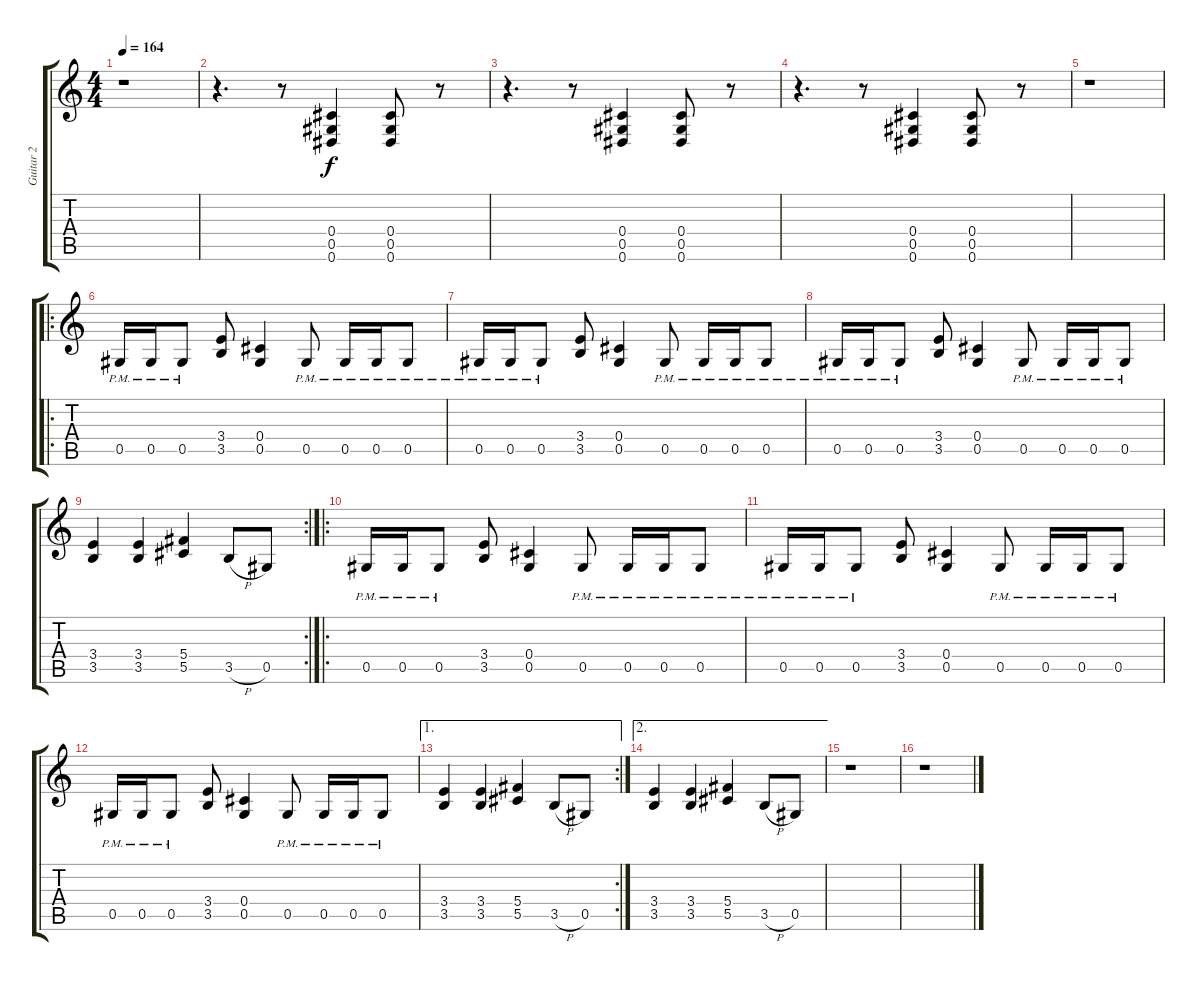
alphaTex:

\track ("Guitar 2" "Guitar 2") {instrument distortionguitar}
\staff {score tabs}
\tuning (Eb4 Bb3 Gb3 Db3 Ab2 Eb2) {hide}
\ts (4 4)
\tempo 164
\clef g2
\ks c
r.1{dy f} |
r.4{d} r.8 (0.4 0.5 0.6).4 (0.4 0.5 0.6).8 r.8 |
r.4{d} r.8 (0.4 0.5 0.6).4 (0.4 0.5 0.6).8 r.8 |
r.4{d} r.8 (0.4 0.5 0.6).4 (0.4 0.5 0.6).8 r.8 |
r.1 |
\ro
0.5{pm}.16 0.5{pm}.16 0.5{pm}.8 (3.4 3.5).8 (0.4 0.5).4 0.5{pm}.8 0.5{pm}.16 0.5{pm}.16 0.5{pm}.8 |
0.5{pm}.16 0.5{pm}.16 0.5{pm}.8 (3.4 3.5).8 (0.4 0.5).4 0.5{pm}.8 0.5{pm}.16 0.5{pm}.16 0.5{pm}.8 |
0.5{pm}.16 0.5{pm}.16 0.5{pm}.8 (3.4 3.5).8 (0.4 0.5).4 0.5{pm}.8 0.5{pm}.16 0.5{pm}.16 0.5{pm}.8 |
\rc 2
(3.4 3.5).4 (3.4 3.5).4 (5.4 5.5).4 3.5{h}.8 0.5.8 |
\ro
0.5{pm}.16 0.5{pm}.16 0.5{pm}.8 (3.4 3.5).8 (0.4 0.5).4 0.5{pm}.8 0.5{pm}.16 0.5{pm}.16 0.5{pm}.8 |
0.5{pm}.16 0.5{pm}.16 0.5{pm}.8 (3.4 3.5).8 (0.4 0.5).4 0.5{pm}.8 0.5{pm}.16 0.5{pm}.16 0.5{pm}.8 |
0.5{pm}.16 0.5{pm}.16 0.5{pm}.8 (3.4 3.5).8 (0.4 0.5).4 0.5{pm}.8 0.5{pm}.16 0.5{pm}.16 0.5{pm}.8 |
\ae 1
\rc 2
(3.4 3.5).4 (3.4 3.5).4 (5.4 5.5).4 3.5{h}.8 0.5.8 |
\ae 2
(3.4 3.5).4 (3.4 3.5).4 (5.4 5.5).4 3.5{h}.8 0.5.8 |
r.1 |
r.1
